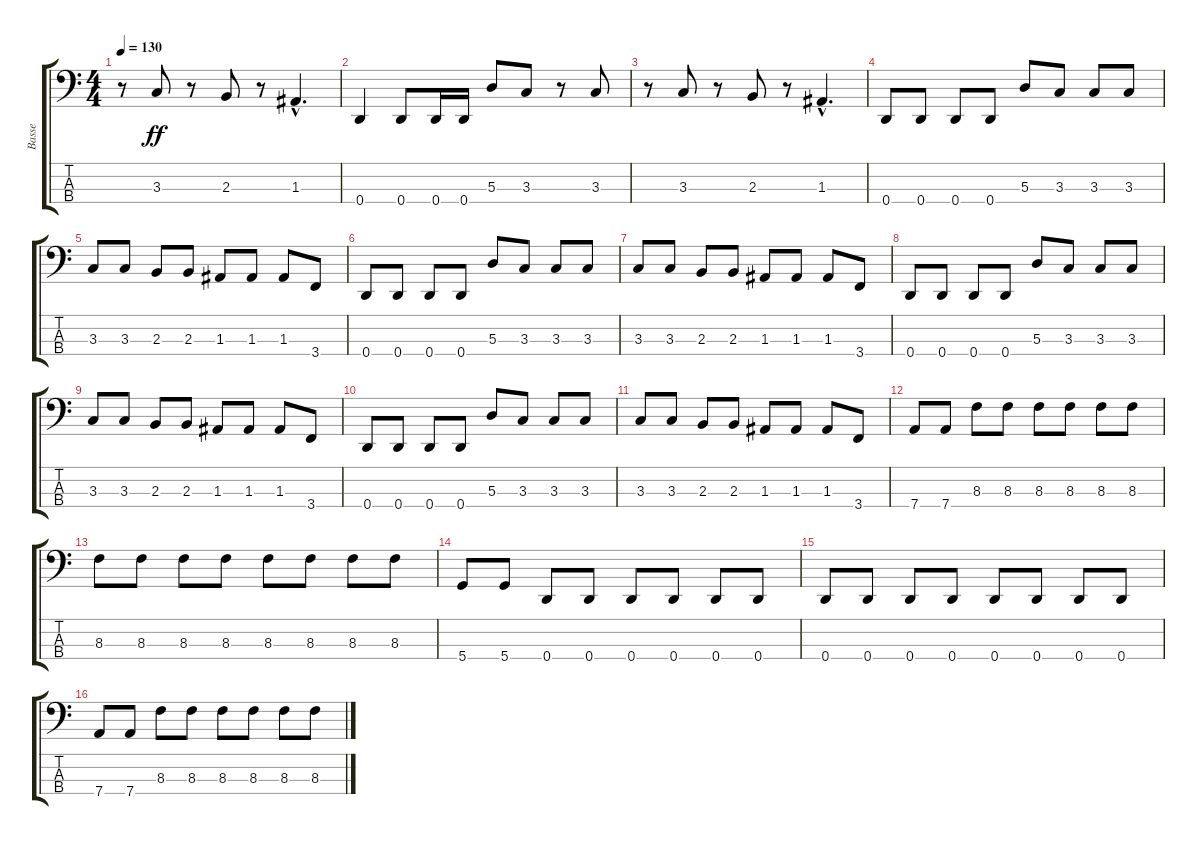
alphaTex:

\track ("Basse" "Basse") {instrument slapbass2}
\staff {score tabs}
\tuning (G2 D2 A1 D1) {hide}
\ts (4 4)
\tempo 130
\clef f4
\ks c
r.8{dy ff} 3.3.8 r.8 2.3.8 r.8 1.3{hac}.4{d} |
0.4.4 0.4.8 0.4.16 0.4.16 5.3.8 3.3.8 r.8 3.3.8 |
r.8 3.3.8 r.8 2.3.8 r.8 1.3{hac}.4{d} |
0.4.8 0.4.8 0.4.8 0.4.8 5.3.8 3.3.8 3.3.8 3.3.8 |
3.3.8 3.3.8 2.3.8 2.3.8 1.3.8 1.3.8 1.3.8 3.4.8 |
0.4.8 0.4.8 0.4.8 0.4.8 5.3.8 3.3.8 3.3.8 3.3.8 |
3.3.8 3.3.8 2.3.8 2.3.8 1.3.8 1.3.8 1.3.8 3.4.8 |
0.4.8 0.4.8 0.4.8 0.4.8 5.3.8 3.3.8 3.3.8 3.3.8 |
3.3.8 3.3.8 2.3.8 2.3.8 1.3.8 1.3.8 1.3.8 3.4.8 |
0.4.8 0.4.8 0.4.8 0.4.8 5.3.8 3.3.8 3.3.8 3.3.8 |
3.3.8 3.3.8 2.3.8 2.3.8 1.3.8 1.3.8 1.3.8 3.4.8 |
7.4.8 7.4.8 8.3.8 8.3.8 8.3.8 8.3.8 8.3.8 8.3.8 |
8.3.8 8.3.8 8.3.8 8.3.8 8.3.8 8.3.8 8.3.8 8.3.8 |
5.4.8 5.4.8 0.4.8 0.4.8 0.4.8 0.4.8 0.4.8 0.4.8 |
0.4.8 0.4.8 0.4.8 0.4.8 0.4.8 0.4.8 0.4.8 0.4.8 |
7.4.8 7.4.8 8.3.8 8.3.8 8.3.8 8.3.8 8.3.8 8.3.8
